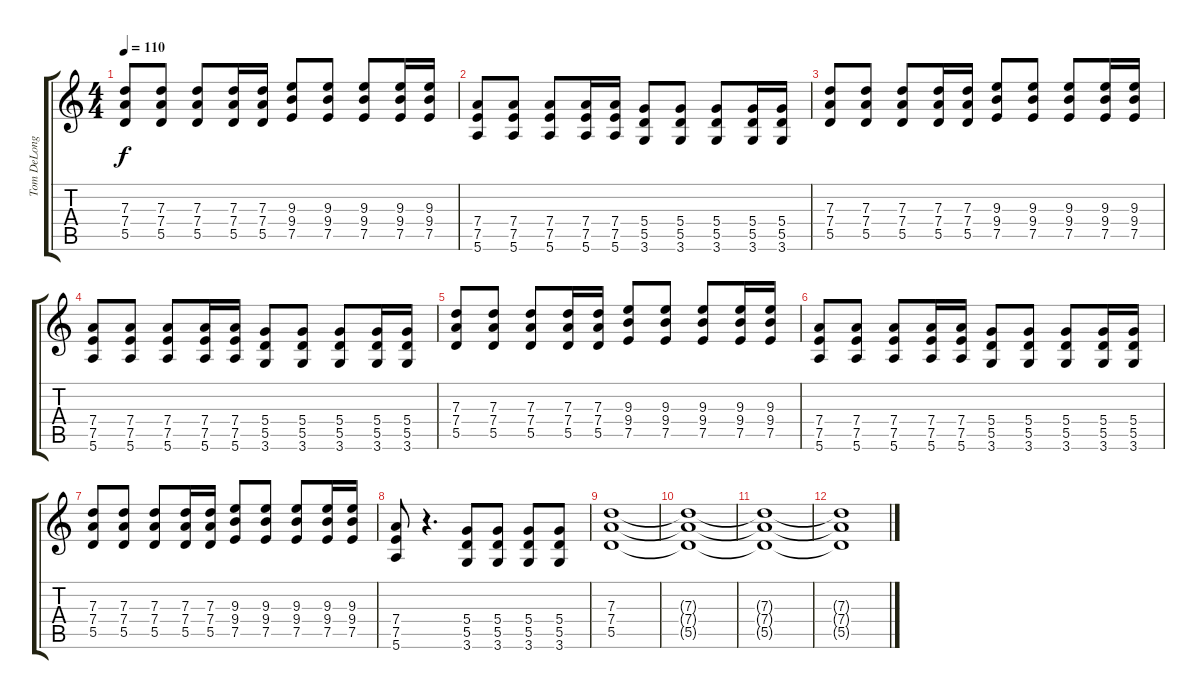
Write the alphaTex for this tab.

\track ("Tom DeLonge - Guitar" "Tom DeLong") {instrument distortionguitar}
\staff {score tabs}
\tuning (E4 B3 G3 D3 A2 E2) {hide}
\ts (4 4)
\tempo 110
\clef g2
\ks c
(7.3 7.4 5.5).8{dy f} (7.3 7.4 5.5).8 (7.3 7.4 5.5).8 (7.3 7.4 5.5).16 (7.3 7.4 5.5).16 (9.3 9.4 7.5).8 (9.3 9.4 7.5).8 (9.3 9.4 7.5).8 (9.3 9.4 7.5).16 (9.3 9.4 7.5).16 |
(7.4 7.5 5.6).8 (7.4 7.5 5.6).8 (7.4 7.5 5.6).8 (7.4 7.5 5.6).16 (7.4 7.5 5.6).16 (5.4 5.5 3.6).8 (5.4 5.5 3.6).8 (5.4 5.5 3.6).8 (5.4 5.5 3.6).16 (5.4 5.5 3.6).16 |
(7.3 7.4 5.5).8 (7.3 7.4 5.5).8 (7.3 7.4 5.5).8 (7.3 7.4 5.5).16 (7.3 7.4 5.5).16 (9.3 9.4 7.5).8 (9.3 9.4 7.5).8 (9.3 9.4 7.5).8 (9.3 9.4 7.5).16 (9.3 9.4 7.5).16 |
(7.4 7.5 5.6).8 (7.4 7.5 5.6).8 (7.4 7.5 5.6).8 (7.4 7.5 5.6).16 (7.4 7.5 5.6).16 (5.4 5.5 3.6).8 (5.4 5.5 3.6).8 (5.4 5.5 3.6).8 (5.4 5.5 3.6).16 (5.4 5.5 3.6).16 |
(7.3 7.4 5.5).8 (7.3 7.4 5.5).8 (7.3 7.4 5.5).8 (7.3 7.4 5.5).16 (7.3 7.4 5.5).16 (9.3 9.4 7.5).8 (9.3 9.4 7.5).8 (9.3 9.4 7.5).8 (9.3 9.4 7.5).16 (9.3 9.4 7.5).16 |
(7.4 7.5 5.6).8 (7.4 7.5 5.6).8 (7.4 7.5 5.6).8 (7.4 7.5 5.6).16 (7.4 7.5 5.6).16 (5.4 5.5 3.6).8 (5.4 5.5 3.6).8 (5.4 5.5 3.6).8 (5.4 5.5 3.6).16 (5.4 5.5 3.6).16 |
(7.3 7.4 5.5).8 (7.3 7.4 5.5).8 (7.3 7.4 5.5).8 (7.3 7.4 5.5).16 (7.3 7.4 5.5).16 (9.3 9.4 7.5).8 (9.3 9.4 7.5).8 (9.3 9.4 7.5).8 (9.3 9.4 7.5).16 (9.3 9.4 7.5).16 |
(7.4 7.5 5.6).8 r.4{d} (5.4 5.5 3.6).8 (5.4 5.5 3.6).8 (5.4 5.5 3.6).8 (5.4 5.5 3.6).8 |
(7.3 7.4 5.5).1 |
(7.3{t} 7.4{t} 5.5{t}).1 |
(7.3{t} 7.4{t} 5.5{t}).1 |
(7.3{t} 7.4{t} 5.5{t}).1
